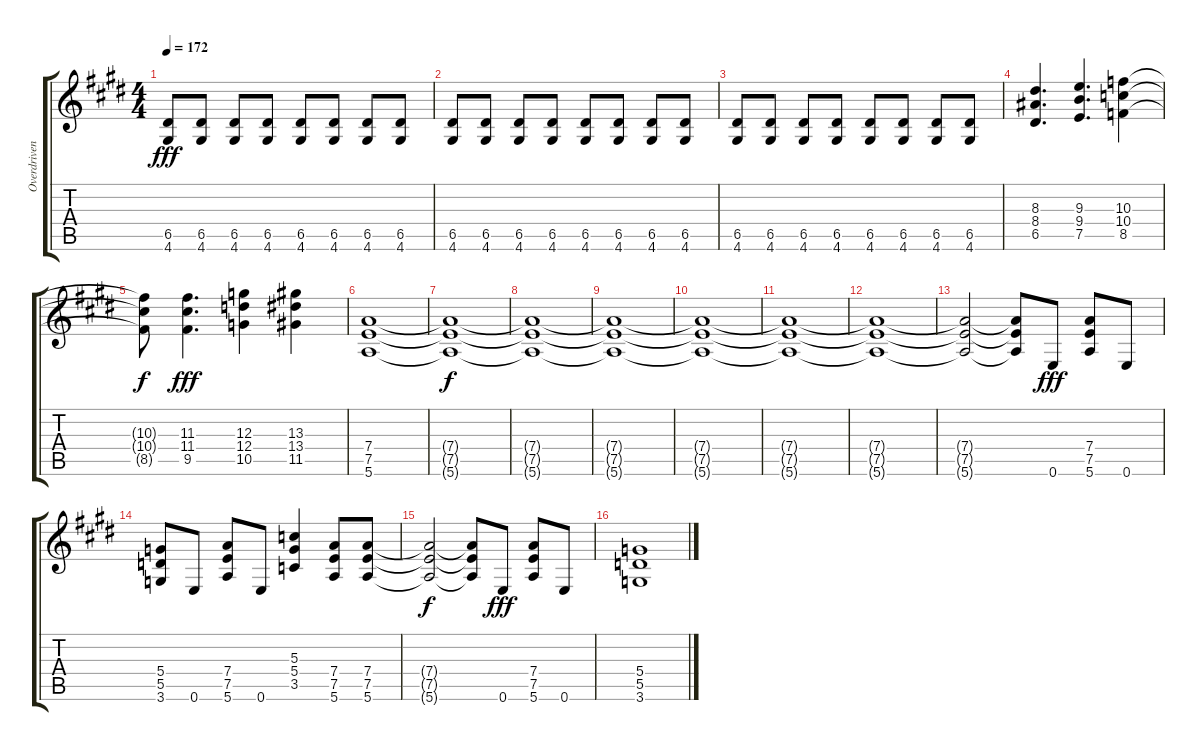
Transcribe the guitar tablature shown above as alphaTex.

\track ("Overdriven Guitar 1" "Overdriven") {instrument overdrivenguitar}
\staff {score tabs}
\tuning (E4 B3 G3 D3 A2 E2) {hide}
\ts (4 4)
\tempo 172
\clef g2
\ks e
(6.5 4.6).8{dy fff} (6.5 4.6).8 (6.5 4.6).8 (6.5 4.6).8 (6.5 4.6).8 (6.5 4.6).8 (6.5 4.6).8 (6.5 4.6).8 |
(6.5 4.6).8 (6.5 4.6).8 (6.5 4.6).8 (6.5 4.6).8 (6.5 4.6).8 (6.5 4.6).8 (6.5 4.6).8 (6.5 4.6).8 |
(6.5 4.6).8 (6.5 4.6).8 (6.5 4.6).8 (6.5 4.6).8 (6.5 4.6).8 (6.5 4.6).8 (6.5 4.6).8 (6.5 4.6).8 |
(8.3 8.4 6.5).4{d} (9.3 9.4 7.5).4{d} (10.3 10.4 8.5).4 |
(10.3{t} 10.4{t} 8.5{t}).8{dy f} (11.3 11.4 9.5).4{d dy fff} (12.3 12.4 10.5).4 (13.3 13.4 11.5).4 |
(7.4 7.5 5.6).1 |
(7.4{t} 7.5{t} 5.6{t}).1{dy f} |
(7.4{t} 7.5{t} 5.6{t}).1 |
(7.4{t} 7.5{t} 5.6{t}).1 |
(7.4{t} 7.5{t} 5.6{t}).1 |
(7.4{t} 7.5{t} 5.6{t}).1 |
(7.4{t} 7.5{t} 5.6{t}).1 |
(7.4{t} 7.5{t} 5.6{t}).2 (7.4{t} 7.5{t} 5.6{t}).8 0.6.8{dy fff} (7.4 7.5 5.6).8 0.6.8 |
(5.4 5.5 3.6).8 0.6.8 (7.4 7.5 5.6).8 0.6.8 (5.3 5.4 3.5).4 (7.4 7.5 5.6).8 (7.4 7.5 5.6).8 |
(7.4{t} 7.5{t} 5.6{t}).2{dy f} (7.4{t} 7.5{t} 5.6{t}).8 0.6.8{dy fff} (7.4 7.5 5.6).8 0.6.8 |
(5.4 5.5 3.6).1
